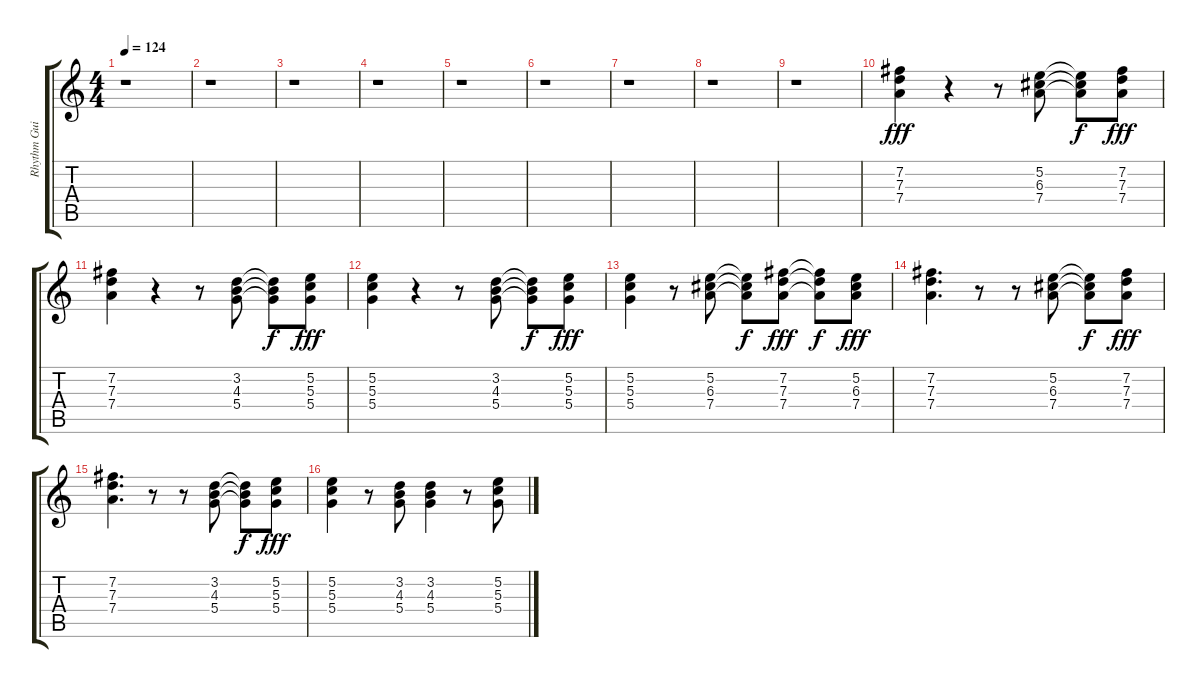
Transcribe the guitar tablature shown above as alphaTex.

\track ("Rhythm Guitar 1" "Rhythm Gui") {instrument distortionguitar}
\staff {score tabs}
\tuning (E4 B3 G3 D3 A2 E2) {hide}
\ts (4 4)
\tempo 124
\clef g2
\ks c
r.1{dy fff} |
r.1 |
r.1 |
r.1 |
r.1 |
r.1 |
r.1 |
r.1 |
r.1 |
(7.2 7.3 7.4).4 r.4 r.8 (5.2 6.3 7.4).8 (5.2{t} 6.3{t} 7.4{t}).8{dy f} (7.2 7.3 7.4).8{dy fff} |
(7.2 7.3 7.4).4 r.4 r.8 (3.2 4.3 5.4).8 (3.2{t} 4.3{t} 5.4{t}).8{dy f} (5.2 5.3 5.4).8{dy fff} |
(5.2 5.3 5.4).4 r.4 r.8 (3.2 4.3 5.4).8 (3.2{t} 4.3{t} 5.4{t}).8{dy f} (5.2 5.3 5.4).8{dy fff} |
(5.2 5.3 5.4).4 r.8 (5.2 6.3 7.4).8 (5.2{t} 6.3{t} 7.4{t}).8{dy f} (7.2 7.3 7.4).8{dy fff} (7.2{t} 7.3{t} 7.4{t}).8{dy f} (5.2 6.3 7.4).8{dy fff} |
(7.2 7.3 7.4).4{d} r.8 r.8 (5.2 6.3 7.4).8 (5.2{t} 6.3{t} 7.4{t}).8{dy f} (7.2 7.3 7.4).8{dy fff} |
(7.2 7.3 7.4).4{d} r.8 r.8 (3.2 4.3 5.4).8 (3.2{t} 4.3{t} 5.4{t}).8{dy f} (5.2 5.3 5.4).8{dy fff} |
(5.2 5.3 5.4).4 r.8 (3.2 4.3 5.4).8 (3.2 4.3 5.4).4 r.8 (5.2 5.3 5.4).8
